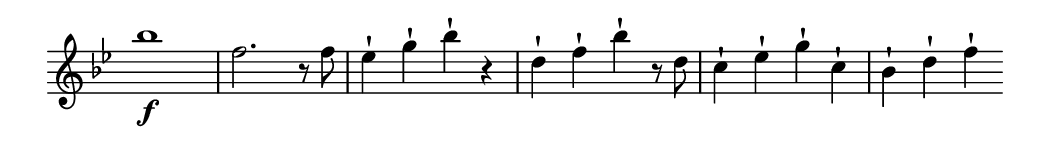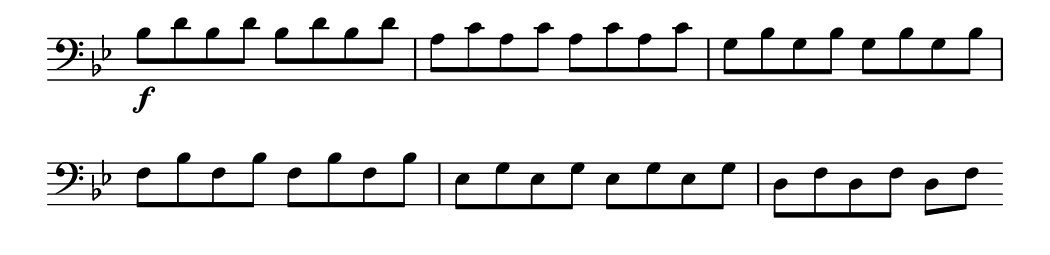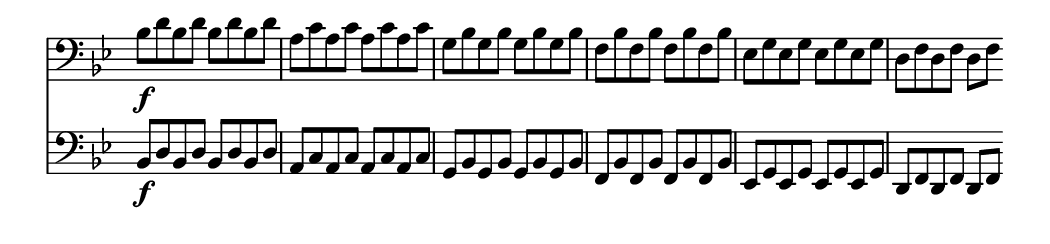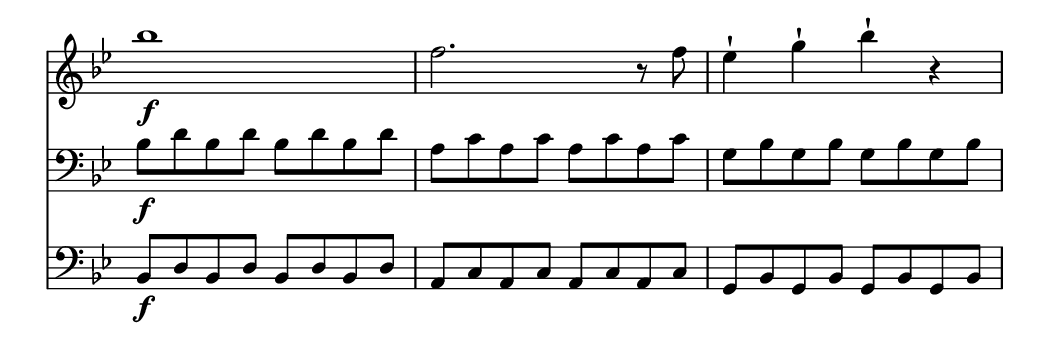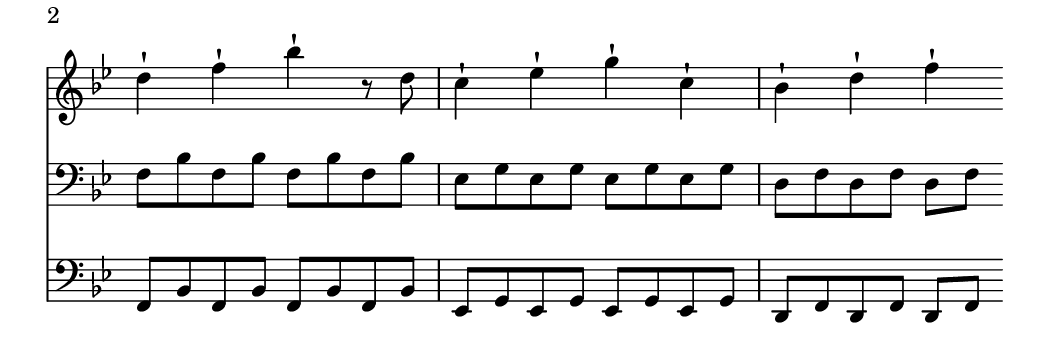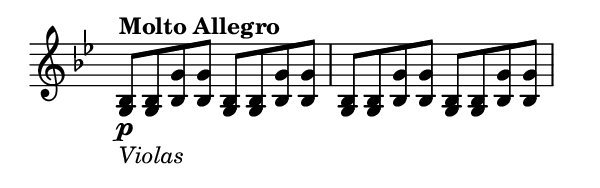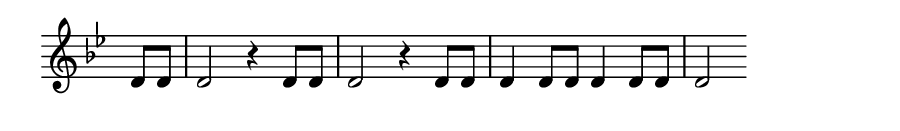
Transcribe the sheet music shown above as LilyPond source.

\version "2.24.2"


\header {
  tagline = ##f
}

#(set! paper-alist (cons '("size A" . (cons (* 7 in) (* 1.25 in))) paper-alist))
#(set! paper-alist (cons '("size B" . (cons (* 4 in) (* 1.25 in))) paper-alist))
#(set! paper-alist (cons '("size C" . (cons (* 7 in) (* 2.25 in))) paper-alist))
#(set! paper-alist (cons '("size D" . (cons (* 5 in) (* 1.75 in))) paper-alist))
#(set! paper-alist (cons '("size E" . (cons (* 7 in) (* 2.0 in))) paper-alist))
#(set! paper-alist (cons '("size F" . (cons (* 6 in) (* 2.25 in))) paper-alist))
#(set! paper-alist (cons '("size G" . (cons (* 7 in) (* 2.0 in))) paper-alist))
#(set! paper-alist (cons '("size H" . (cons (* 7 in) (* 5.0 in))) paper-alist))
#(set! paper-alist (cons '("size I" . (cons (* 5 in) (* 1.25 in))) paper-alist))
#(set! paper-alist (cons '("size J" . (cons (* 6 in) (* 1.25 in))) paper-alist))

globalI = {
  \key g \minor
  \time 2/2
}

excerptA = \relative bes'' {
  \globalI
  bes1 \f
  f2.  r8 f8 |
  es4-! g-! bes-! r |
  d,-! f-! bes-! r8 d, |
  c4-! es-! g-! c,-! |
  bes-! d-! f-!
}

excerptB = \relative bes {
  \globalI
  bes8 \f d \repeat unfold 3 { bes d }
  \repeat unfold 4 { a c }
  \repeat unfold 4 { g bes }
  \repeat unfold 4 { f bes }
  \repeat unfold 4 { es, g }
  \repeat unfold 2 { d f } d [f]
}

excerptC = \relative c' {
 \globalI
 <bes g>8 \p _\markup \italic Violas ^\markup \bold { Molto Allegro } <bes g> <g' bes,> <g bes,>
   \repeat unfold 3 { <bes, g> <bes g> <g' bes,> <g bes,> }
}

excerptF = \relative c' {
 \globalI
 \partial 4
 \repeat unfold 2 { d8 d d2 r4 }
 \repeat unfold 2 { d8 d d4 }
 d8 d d2
}

\book {
  \paper {
    #(set-paper-size "size A" )
    indent = #0
    ragged-last = ##f
  }
  \score {
    <<
      \new Staff
      \with { midiInstrument = #"acoustic grand" }
      \excerptA
    >>
    \layout {
      \context {
        \Score
        \remove Bar_number_engraver
      }
      \context {
        \Staff
        \remove Time_signature_engraver
      }
    }
    \midi { \tempo 2 = 100 }
  }
}

\book {
  \paper {
    #(set-paper-size "size C" )
    indent = #0
    ragged-last = ##f
  }
  \score {
    <<
      \new Staff
      \with { midiInstrument = #"acoustic grand" }
      { \clef bass \excerptB }
    >>
    \layout {
      \context {
        \Score
        \remove Bar_number_engraver
      }
      \context {
        \Staff
        \remove Time_signature_engraver
      }
    }
    \midi { \tempo 2 = 100 }
  }
}


\book {
  \paper {
    #(set-paper-size "size C" )
    indent = #0
    ragged-last = ##f
  }
  \score {
    <<
      \new Staff
      \with { midiInstrument = #"acoustic grand" }
      { \clef bass \excerptB }
      \new Staff
      \with { midiInstrument = #"acoustic grand" }
      { \clef bass \transpose c c, \excerptB }
    >>
    \layout {
      \context {
        \Score
        \remove Bar_number_engraver
      }
      \context {
        \Staff
        \remove Time_signature_engraver
      }
    }
    \midi { \tempo 2 = 100 }
  }
}


\book {
  \paper {
    #(set-paper-size "size C" )
    indent = #0
    ragged-last = ##f
  }
  \score {
    <<
      \new Staff
      \with { midiInstrument = #"acoustic grand" }
      \excerptA
      \new Staff
      \with { midiInstrument = #"acoustic grand" }
      { \clef bass \excerptB }
      \new Staff
      \with { midiInstrument = #"acoustic grand" }
      { \clef bass \transpose c c, \excerptB }
    >>
    \layout {
      \context {
        \Score
        \remove Bar_number_engraver
      }
      \context {
        \Staff
        \remove Time_signature_engraver
      }
    }
    \midi { \tempo 2 = 100 }
  }
}

\book {
  \paper {
    #(set-paper-size "size B" )
    indent = #0
    ragged-last = ##t
  }
  \score {
    <<
      \new Staff
      \with { midiInstrument = #"string ensemble 2" }
      \excerptC
    >>
    \layout {
      \context {
        \Score
        \remove Bar_number_engraver
      }
      \context {
        \Staff
        \remove Time_signature_engraver
      }
    }
    \midi { \tempo 2 = 100 }
  }
}


\book {
  \paper {
    #(set-paper-size "size J" )
    indent = #0
    ragged-last = ##t
  }
  \score {
    <<
      \new Staff
      \with { midiInstrument = #"string ensemble 2" }
      \excerptF
    >>
    \layout {
      \context {
        \Score
        \remove Bar_number_engraver
      }
      \context {
        \Staff
        \remove Time_signature_engraver
      }
    }
    \midi { \tempo 2 = 100 }
  }
}